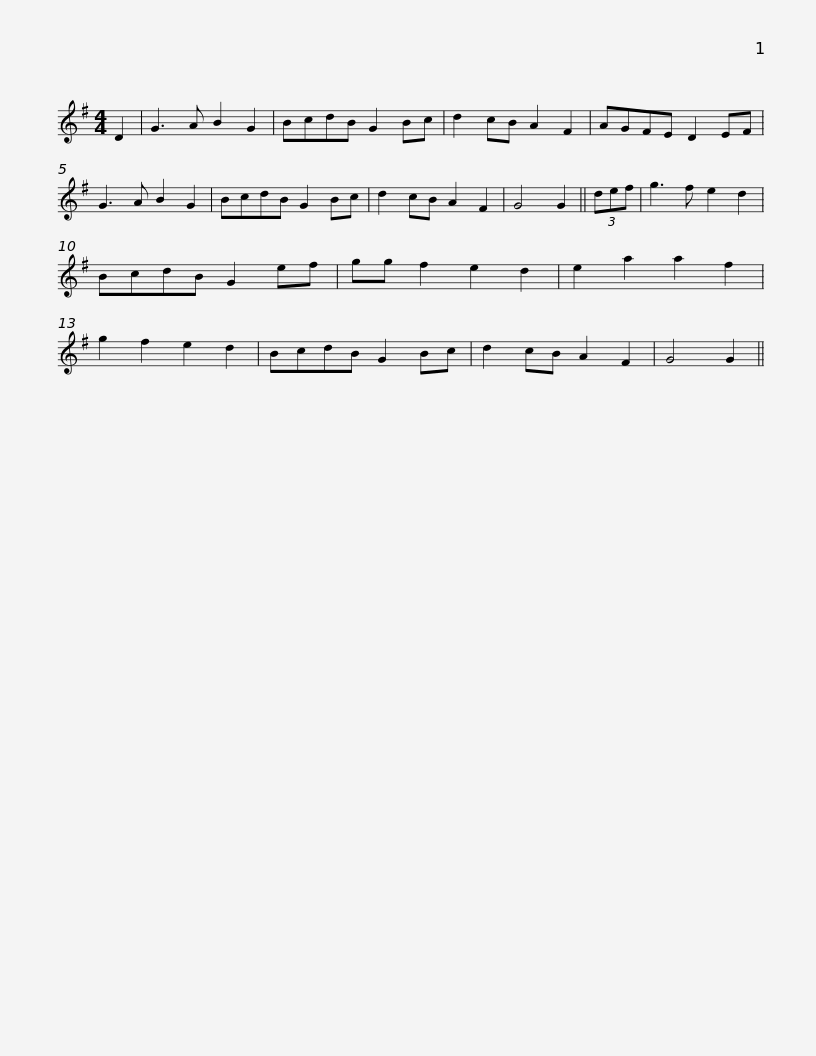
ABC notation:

X:1
L:1/8
M:4/4
I:linebreak $
K:G
V:1 treble
V:1
 D2 | G3 A B2 G2 | BcdB G2 Bc | d2 cB A2 F2 | AGFE D2 EF | %5
 G3 A B2 G2 | BcdB G2 Bc | d2 cB A2 F2 |$ G4 G2 || (3def | %10
 g3 f e2 d2 | BcdB G2 ef | gg f2 e2 d2 | e2 a2 a2 f2 | g2 f2 e2 d2 | %15
 BcdB G2 Bc | d2 cB A2 F2 |$ G4 G2 || %18
